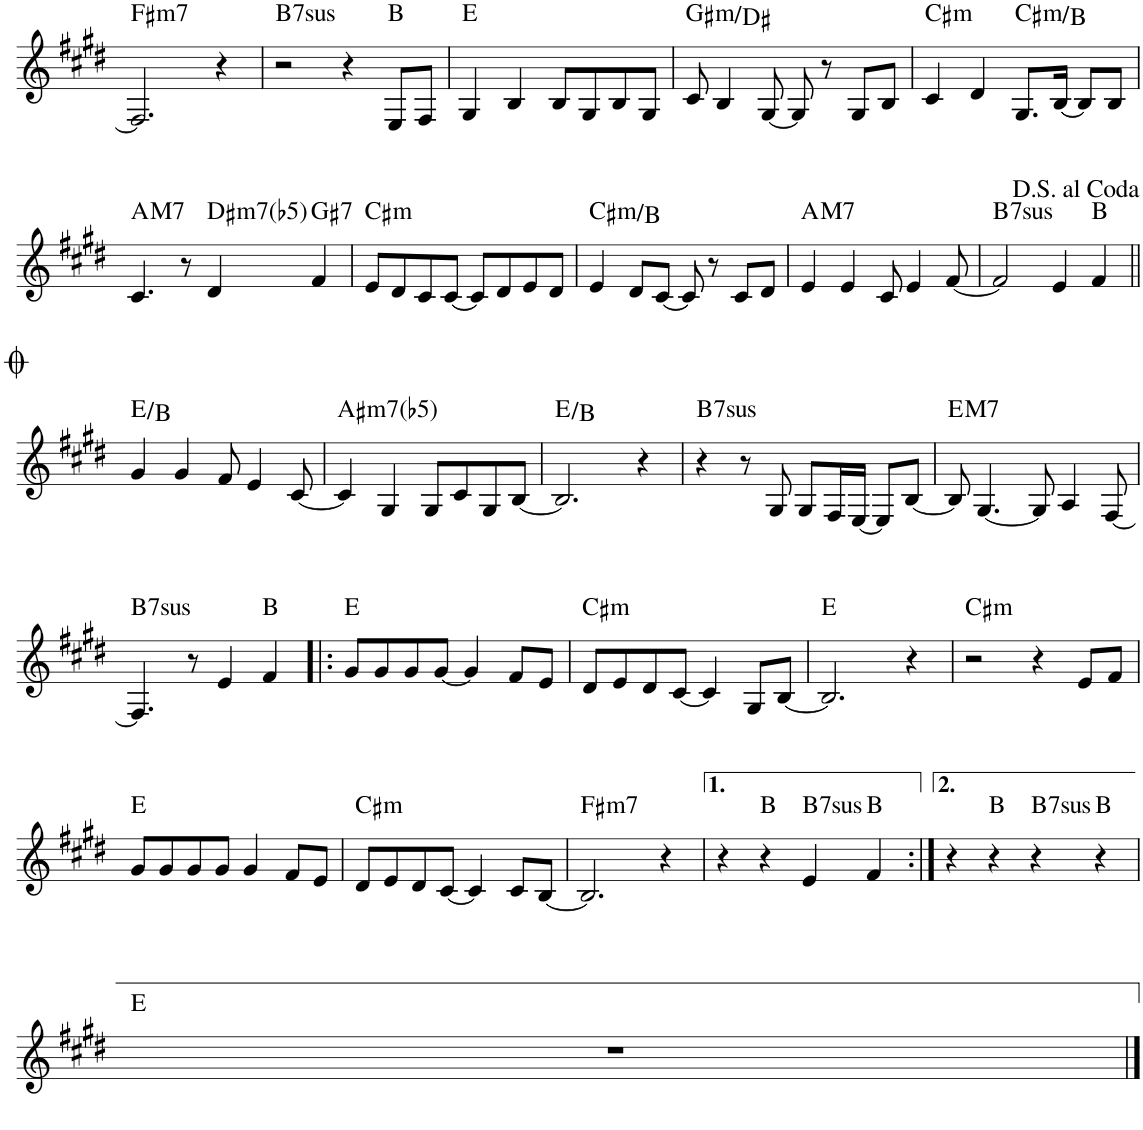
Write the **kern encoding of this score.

**kern	**harte
*part1	*part1
*staff1	*
*I"Piano	*
*I'Pno.	*
!!LO:PB:g=z
*clefG2	*
*k[f#c#g#d#]	*
*M4/4	*
=42	=42
!	!LO:H:kt=m7
2.F#/]	F#:min7
4r	.
=43	=43
!	!LO:H:kt=7sus
2r	B:sus4(7)
4r	.
8E/L	B:maj
8F#/J	.
=44	=44
4G#/	E:maj
4B/	.
8B/L	.
8G#/	.
8B/	.
8G#/J	.
=45	=45
!	!LO:H:kt=m
8c#/	G#:min/5
4B/	.
[8G#/	.
8G#/]	.
8r	.
8G#/L	.
8B/J	.
=46	=46
!	!LO:H:kt=m
4c#/	C#:min
4d#/	.
!	!LO:H:kt=m
8.G#/L	C#:min/b7
[16B/Jk	.
8B/L]	.
8B/J	.
!!LO:LB:g=z
=47	=47
!	!LO:H:kt=M7
4.c#/	A:maj7
8r	.
!	!LO:H:kt=m7(b5)
4d#/	D#:hdim7
!	!LO:H:kt=7
4f#/	G#:7
=48	=48
!	!LO:H:kt=m
8e/L	C#:min
8d#/	.
8c#/	.
[8c#/J	.
8c#/L]	.
8d#/	.
8e/	.
8d#/J	.
=49	=49
!	!LO:H:kt=m
4e/	C#:min/b7
8d#/L	.
[8c#/J	.
8c#/]	.
8r	.
8c#/L	.
8d#/J	.
=50	=50
!	!LO:H:kt=M7
4e/	A:maj7
4e/	.
8c#/	.
4e/	.
[8f#/	.
=51	=51
!	!LO:H:kt=7sus
2f#/]	B:sus4(7)
4e/	.
4f#/	B:maj
!!LO:LB:g=z
=52||	=52||
4g#/	E:maj/5
4g#/	.
8f#/	.
4e/	.
[8c#/	.
=53	=53
!	!LO:H:kt=m7(b5)
4c#/]	A#:hdim7
4G#/	.
8G#/L	.
8c#/	.
8G#/	.
[8B/J	.
=54	=54
2.B/]	E:maj/5
4r	.
=55	=55
!	!LO:H:kt=7sus
4r	B:sus4(7)
8r	.
8G#/	.
8G#/L	.
16F#/L	.
[16E/JJ	.
8E/L]	.
[8B/J	.
=56	=56
!	!LO:H:kt=M7
8B/]	E:maj7
[4.G#/	.
8G#/]	.
4A/	.
[8F#/	.
!!LO:LB:g=z
=57	=57
!	!LO:H:kt=7sus
4.F#/]	B:sus4(7)
8r	.
4e/	.
4f#/	B:maj
=58!|:	=58!|:
8g#/L	E:maj
8g#/	.
8g#/	.
[8g#/J	.
4g#/]	.
8f#/L	.
8e/J	.
=59	=59
!	!LO:H:kt=m
8d#/L	C#:min
8e/	.
8d#/	.
[8c#/J	.
4c#/]	.
8G#/L	.
[8B/J	.
=60	=60
2.B/]	E:maj
4r	.
=61	=61
!	!LO:H:kt=m
2r	C#:min
4r	.
8e/L	.
8f#/J	.
!!LO:LB:g=z
=62	=62
8g#/L	E:maj
8g#/	.
8g#/	.
8g#/J	.
4g#/	.
8f#/L	.
8e/J	.
=63	=63
!	!LO:H:kt=m
8d#/L	C#:min
8e/	.
8d#/	.
[8c#/J	.
4c#/]	.
8c#/L	.
[8B/J	.
=64	=64
!	!LO:H:kt=m7
2.B/]	F#:min7
4r	.
=65	=65
4r	.
4r	B:maj
!	!LO:H:kt=7sus
4e/	B:sus4(7)
4f#/	B:maj
=66:|!	=66:|!
4r	.
4r	B:maj
!	!LO:H:kt=7sus
4r	B:sus4(7)
4r	B:maj
!!LO:LB:g=z
=67	=67
1r	E:maj
==	==
*-	*-
